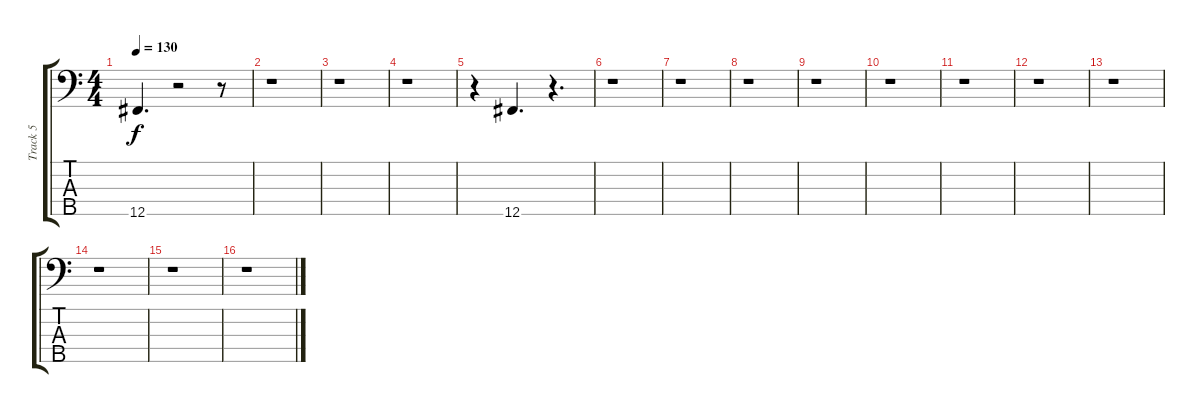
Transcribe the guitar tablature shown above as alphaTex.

\track ("Track 5" "Track 5") {instrument fretlessbass}
\staff {score tabs}
\tuning (D2 A1 E1 B0 Gb0) {hide}
\ts (4 4)
\tempo 130
\clef f4
\ks c
12.5.4{d dy f} r.2 r.8 |
r.1 |
r.1 |
r.1 |
r.4 12.5.4{d} r.4{d} |
r.1 |
r.1 |
r.1 |
r.1 |
r.1 |
r.1 |
r.1 |
r.1 |
r.1 |
r.1 |
r.1
